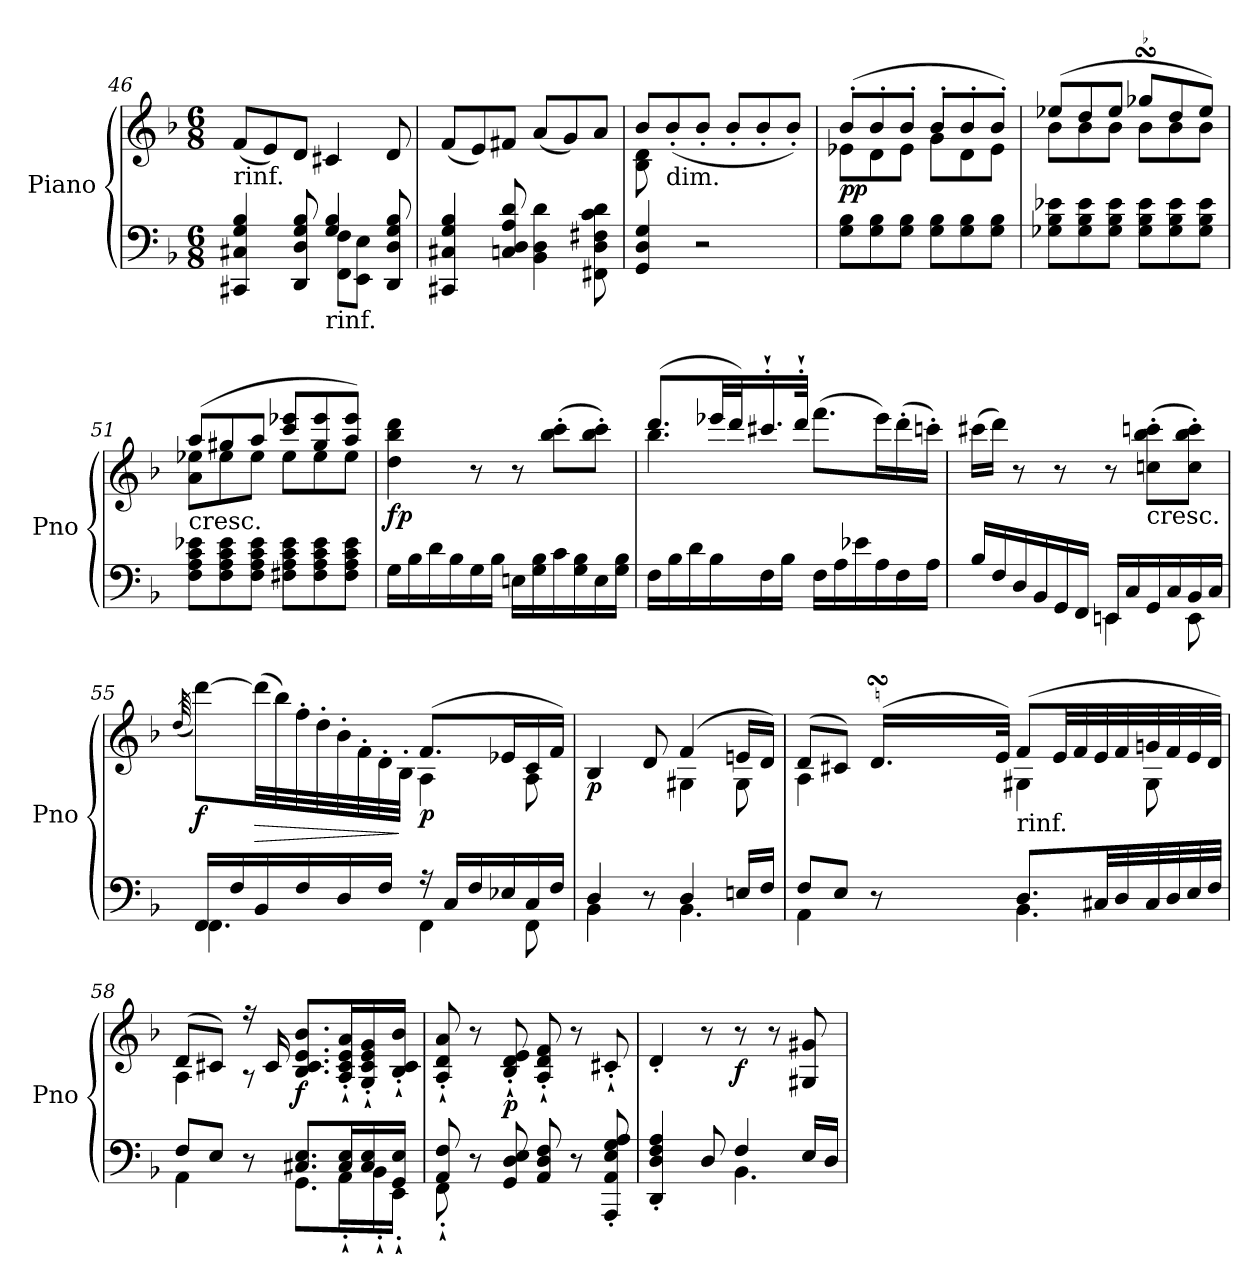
**kern	**kern	**dynam
*part1	*part1	*part1
*staff2	*staff1	*staff1/2
*I"Piano	*	*
*I'Pno	*	*
*clefF4	*clefG2	*
*k[b-]	*k[b-]	*
*F:	*F:	*
*M6/8	*M6/8	*
=46	=46	=46
*^	*	*
!	!	!LO:TX:b:t=rinf.	!
4CC#X/ 4C#X/ 4G/ 4B-/	4.ryy	(<8f/L	.
.	.	8e/)	.
8DD/ 8D/ 8G/ 8B-/	.	8d/J	.
!LO:TX:b:t=rinf.	!	!	!
4G/ 4B-/	8FF\ 8F\L	4c#X/	.
.	8EE\ 8E\J	.	.
8DD/ 8D/ 8G/ 8B-/	8ryy	8d/	.
*v	*v	*	*
=47	=47	=47
4CC#X/ 4C#X/ 4G/ 4B-/	(<8f/L	.
.	8e/)	.
8Cn/ 8D/ 8A/ 8d/	8f#X/J	.
4BB-\ 4D\ 4d\	(<8a/L	.
.	8g/)	.
8FF#X\ 8D\ 8F#X\ 8c\ 8d\	8a/J	.
=48	=48	=48
*	*^	*
4GG/ 4D/ 4G/	8b-/L	8B-\ 8d\	.
!	!LO:TX:b:t=dim.	!	!
.	(>8b-'/	2ryy	.
2r	8b-'/J	.	.
.	8b-'/L	.	.
.	8b-'/	.	.
.	8b-'/J)	8ryy	.
!!LO:LB:g=z	!!
=49	=49	=49	=49
!	!	!	!LO:DY:b
8G\ 8B-\L	(>8b-'/L	8e-X\L	pp
8G\ 8B-\	8b-'/	8d\	.
8G\ 8B-\J	8b-'/J	8e-\J	.
8G\ 8B-\L	8b-'/L	8g\L	.
8G\ 8B-\	8b-'/	8d\	.
8G\ 8B-\J	8b-'/J)	8e-\J	.
=50	=50	=50	=50
8G-X\ 8B-\ 8e-X\L	(>8ee-X/L	8b-\L	.
8G-\ 8B-\ 8e-\	8dd/	8b-\	.
8G-\ 8B-\ 8e-\J	8ee-/J	8b-\J	.
8G-\ 8B-\ 8e-\L	8gg-XsSSs/L	8b-\L	.
8G-\ 8B-\ 8e-\	8dd/	8b-\	.
8G-\ 8B-\ 8e-\J	8ee-/J)	8b-\J	.
=51	=51	=51	=51
!	!LO:TX:b:t=cresc.	!	!
8F\ 8A\ 8c\ 8e-X\L	(>8aa/L	8a\ 8ee-X\L	.
8F\ 8A\ 8c\ 8e-\	8gg#X/	8ee-\	.
8F\ 8A\ 8c\ 8e-\J	8aa/J	8ee-\J	.
8F#X\ 8A\ 8c\ 8e-\L	8ccc/ 8eee-X/L	8ee-\L	.
8F#\ 8A\ 8c\ 8e-\	8gg#/ 8eee-/	8ee-\	.
8F#\ 8A\ 8c\ 8e-\J	8aa/ 8eee-/J)	8ee-\J	.
=52	=52	=52	=52
!	!	!	!LO:DY:b
*	*v	*v	*
16G\LL	4dd\ 4bb-\ 4ddd\	fp
16B-\	.	.
16d\	.	.
16B-\	.	.
16G\	8r	.
16B-\JJ	.	.
16En\LL	8r	.
16G\ 16B-\	.	.
16c\	(>8bb-\' 8ccc\'L	.
16G\ 16B-\	.	.
16E\	8bb-\' 8ccc\'J)	.
16G\ 16B-\JJ	.	.
!!LO:PB:g=z
=53	=53	=53
*	*^	*
16F\LL	(>8.ddd/L	4.bb-\	.
16B-\	.	.	.
16d\	.	.	.
16B-\	32eee-X/LL	.	.
.	32ddd/J)	.	.
16F\	16.ccc#X'`/	.	.
16B-\JJ	.	.	.
.	32ddd'`/JJk	.	.
16F\LL	(<8.fff\L	4.ryy	.
16A\	.	.	.
16e-X\	.	.	.
16A\	16eee-\L)	.	.
16F\	(<16ddd'\	.	.
16A\JJ	16cccn'\JJ)	.	.
*	*v	*v	*
=54	=54	=54
*^	*	*
16B-/LL	4.ryy	(>16ccc#X\LL	.
16F/	.	16ddd\JJ)	.
16D/	.	8r	.
16BB-/	.	.	.
16GG/	.	8r	.
16FF/JJ	.	.	.
16EE/LL	4EEn\	8r	.
16C/	.	.	.
!	!	!LO:TX:b:t=cresc.	!
16GG/	.	(>8ccn\' 8bb-\' 8cccn\'L	.
16C/	.	.	.
16BB-/	8EE\	8cc\' 8bb-\' 8ccc\'J)	.
16C/JJ	.	.	.
!!LO:LB:g=z
=55	=55	=55	=55
.	.	(<64qdd/	.
*	*	*^	*
!	!	!	!	!LO:DY:b
16FF/LL	4.FF\	[8ddd\L)	4.ryy	f
16F/	.	.	.	.
!	!	!	!	!LO:HP:b
16BB-/	.	(<32ddd\LL]	.	>
.	.	32bb-\)	.	.
16F/	.	32ff'\	.	.
.	.	32dd'\	.	.
16D/	.	32b-'\	.	.
.	.	32f'\	.	.
16F/JJ	.	32d'\	.	.
.	.	32B-'\JJJ	.	]
!	!	!	!	!LO:DY:b
16r	4FF\	(>8.f/L	4A\	p
16C/LL	.	.	.	.
16F/	.	.	.	.
16E-X/	.	16e-X/L	.	.
16C/	8FF\	16c/	8A\	.
16F/JJ	.	16f/JJ)	.	.
=56	=56	=56	=56	=56
!	!	!	!	!LO:DY:b
4D/	4BB-\	4B-/	4.ryy	p
8r	8ryy	8d/	.	.
4D/	4.BB-\	(>4f/	4G#X\	.
16En/LL	.	16en/LL	8G#\	.
16F/JJ	.	16d/JJ)	.	.
=57	=57	=57	=57	=57
8F/L	4AA\	(>8d/L	4A\	.
8E/J	.	8c#X/J)	.	.
8r	8ryy	(>16.dsSSS/LL	32ryy	.
*	*	*	*Xtuplet	*
.	.	.	96eLLLLyy	.
.	.	.	96dyy	.
.	.	.	96c#JJyy	.
.	.	.	16dJJyy	.
.	.	32e/JJk)	.	.
!	!	!LO:TX:b:t=rinf.	!	!
8.D/L	4.BB-\	(>8f/L	4G#X\	.
.	.	32e/LL	.	.
.	.	32f/	.	.
32C#X/LL	.	32e/	.	.
32D/	.	32f/	.	.
32C#/	.	32gn/	8G#\	.
32D/	.	32f/	.	.
32E/	.	32e/	.	.
32F/JJJ	.	32d/JJJ)	.	.
!!LO:LB:g=z	!!
=58	=58	=58	=58	=58
8F/L	4AA\	(>8d/L	4A\	.
8E/J	.	8c#X/J)	.	.
8r	8ryy	16r	8rA	.
.	.	16c#/	.	.
!	!	!	!	!LO:DY:b
8.C#X/ 8.E/L	8.GG\L	8.B-/ 8.c#/ 8.e/ 8.b-/L	4.ryy	f
16C#/ 16E/L	16AA'`\L	16A/'` 16c#/'` 16e/'` 16a/'`L	.	.
16C#/ 16E/	16BB-'`\	16G/'` 16c#/'` 16e/'` 16g/'`	.	.
16GG/ 16E/JJ	16EE'`\JJ	16B-/'` 16c#/'` 16b-/'`JJ	.	.
*	*	*v	*v	*
=59	=59	=59	=59
8AA/ 8F/	8FF'`\	8A/'` 8d/'` 8a/'`	.
8r	2ryy	8r	.
!	!	!	!LO:DY:b
8GG/ 8D/ 8E/	.	8B-/'` 8d/'` 8e/'`	p
8AA/ 8D/ 8F/	.	8A/'` 8d/'` 8f/'`	.
8r	.	8r	.
8AAA/' 8AA/' 8E/' 8G/' 8A/'	8ryy	8c#X'`/	.
=60	=60	=60	=60
4DD/' 4D/' 4F/' 4A/'	4.ryy	4d'/	.
8D/	.	8r	.
!	!	!	!LO:DY:b
4F/	4.BB-\	8r	f
.	.	8r	.
16E/LL	.	8G#X/ 8g#X/	.
16D/JJ	.	.	.
*v	*v	*	*
=	=	=
*-	*-	*-
